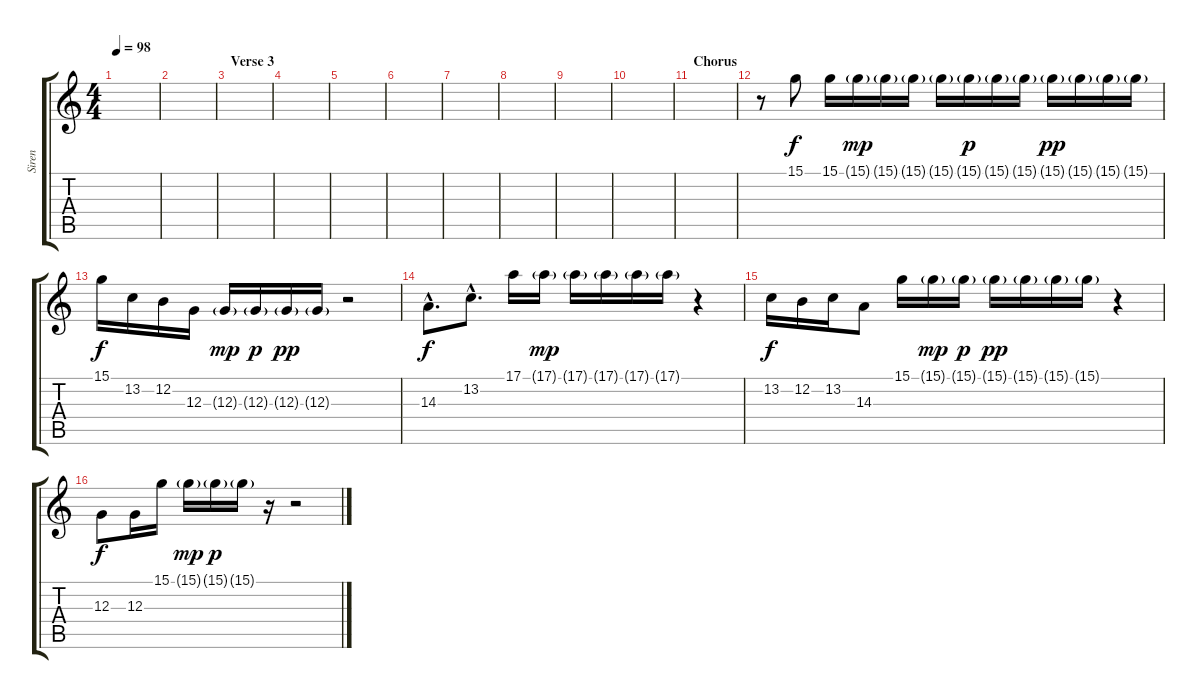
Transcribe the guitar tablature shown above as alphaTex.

\track ("Siren" "Siren") {instrument clarinet}
\staff {score tabs}
\tuning (E4 B3 G3 D3 A2 E2) {hide}
\ts (4 4)
\tempo 98
\clef g2
\ks c
|
|
\section ("" "Verse 3")
|
|
|
|
|
|
|
|
\section ("" "Chorus")
|
r.8{volume 11 balance 3 instrument ocarina} 15.1.8 15.1.16 15.1{g}.16{dy mp} 15.1{g}.16 15.1{g}.16 15.1{g}.16 15.1{g}.16{dy p} 15.1{g}.16 15.1{g}.16 15.1{g}.16{dy pp} 15.1{g}.16 15.1{g}.16 15.1{g}.16 |
15.1.16{dy f volume 11 balance 3 instrument ocarina} 13.2.16 12.2.16 12.3.16 12.3{g}.16{dy mp} 12.3{g}.16{dy p} 12.3{g}.16{dy pp} 12.3{g}.16 r.2 |
14.3{hac}.8{d dy f volume 11 balance 3 instrument ocarina} 13.2{hac}.8{d volume 11 balance 3 instrument ocarina} 17.1.16{volume 11 balance 3 instrument ocarina} 17.1{g}.16{dy mp} 17.1{g}.16 17.1{g}.16 17.1{g}.16 17.1{g}.16 r.4 |
13.2.16{dy f volume 13 balance 3 instrument ocarina} 12.2.16 13.2.16 14.3.8 15.1.16 15.1{g}.16{dy mp} 15.1{g}.16{dy p} 15.1{g}.16{dy pp} 15.1{g}.16 15.1{g}.16 15.1{g}.16 r.4 |
12.3.8{dy f volume 11 balance 3 instrument ocarina} 12.3.16 15.1.16 15.1{g}.16{dy mp} 15.1{g}.16{dy p} 15.1{g}.16 r.16 r.2
